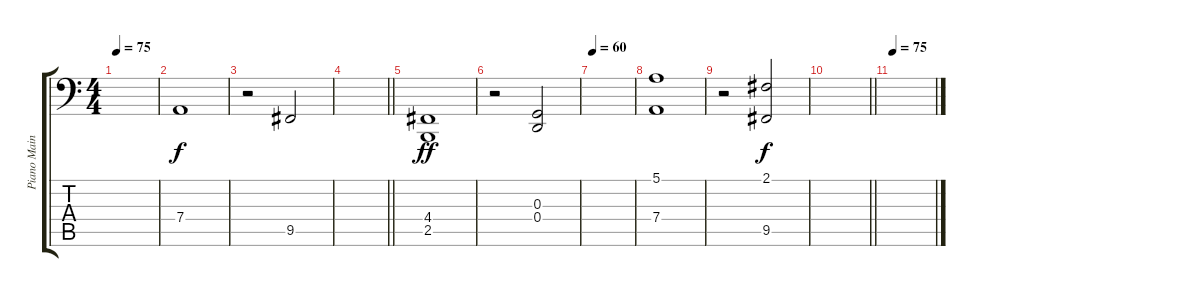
\track ("Piano Main Gauche" "Piano Main") {instrument acousticgrandpiano}
\staff {score tabs}
\tuning (E3 B2 G2 D2 A1 E1) {hide}
\ts (4 4)
\tempo 75
\clef f4
\ks c
|
7.4.1 |
r.2 9.5.2 |
\barLineRight lightlight
|
(4.4 2.5).1{dy ff} |
r.2 (0.3 0.4).2 |
\tempo 60
|
(5.1 7.4).1 |
r.2 (2.1 9.5).2{dy f} |
\barLineRight lightlight
|
\tempo 75
